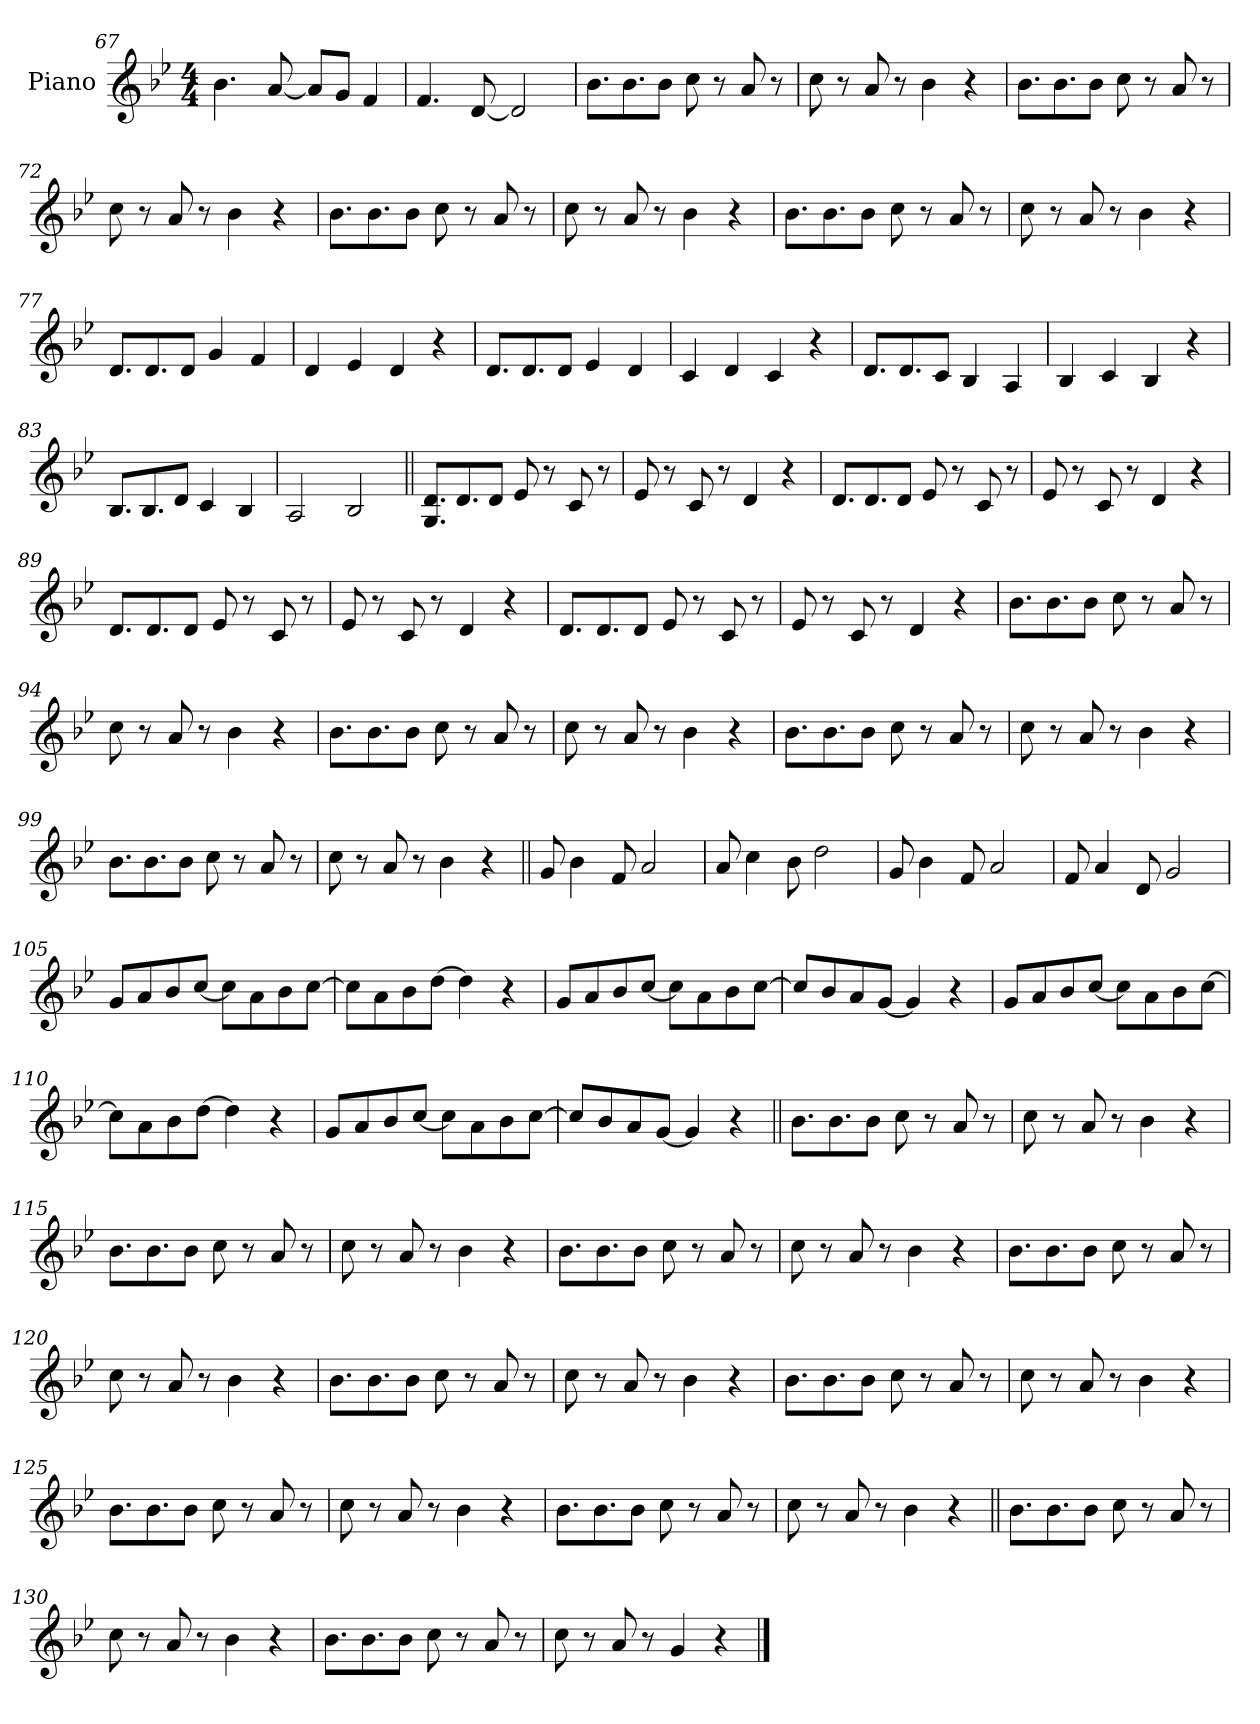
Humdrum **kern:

**kern
*part1
*staff1
*I"Piano
*I'Pno.
*clefG2
*k[b-e-]
*M4/4
=67
4.b-!
[8a!
8a!L]
8g!J
4f!
=68
4.f!
[8d!
2d!]
=69
8.b-L
8.b-
8b-J
8cc
8r
8a
8r
=70
8cc
8r
8a
8r
4b-
4r
=71
8.b-L
8.b-
8b-J
8cc
8r
8a
8r
=72
8cc
8r
8a
8r
4b-
4r
=73
8.b-L
8.b-
8b-J
8cc
8r
8a
8r
=74
8cc
8r
8a
8r
4b-
4r
=75
8.b-L
8.b-
8b-J
8cc
8r
8a
8r
=76
8cc
8r
8a
8r
4b-
4r
=77
8.dL
8.d
8dJ
4g
4f
=78
4d
4e-
4d
4r
=79
8.dL
8.d
8dJ
4e-
4d
=80
4c
4d
4c
4r
=81
8.dL
8.d
8cJ
4B-
4A
=82
4B-
4c
4B-
4r
=83
8.B-L
8.B-
8dJ
4c
4B-
=84
2A
2B-
=85||
8.G 8.d!L
8.d!
8d!J
8e-!
8r
8c!
8r
=86
8e-!
8r
8c!
8r
4d!
4r
=87
8.d!L
8.d!
8d!J
8e-!
8r
8c!
8r
=88
8e-!
8r
8c!
8r
4d!
4r
=89
8.d!L
8.d!
8d!J
8e-!
8r
8c!
8r
=90
8e-!
8r
8c!
8r
4d!
4r
=91
8.d!L
8.d!
8d!J
8e-!
8r
8c!
8r
=92
8e-!
8r
8c!
8r
4d!
4r
=93
8.b-L
8.b-
8b-J
8cc
8r
8a
8r
=94
8cc
8r
8a
8r
4b-
4r
=95
8.b-L
8.b-
8b-J
8cc
8r
8a
8r
=96
8cc
8r
8a
8r
4b-
4r
=97
8.b-L
8.b-
8b-J
8cc
8r
8a
8r
=98
8cc
8r
8a
8r
4b-
4r
=99
8.b-L
8.b-
8b-J
8cc
8r
8a
8r
=100
8cc
8r
8a
8r
4b-
4r
=101||
8g!
4b-!
8f!
2a!
=102
8a!
4cc!
8b-!
2dd!
=103
8g!
4b-!
8f!
2a!
=104
8f!
4a!
8d!
2g!
=105
8g!L
8a!
8b-!
[8cc!J
8cc!L]
8a!
8b-!
[8cc!J
=106
8cc!L]
8a!
8b-!
[8dd!J
4dd!]
4r
=107
8g!L
8a!
8b-!
[8cc!J
8cc!L]
8a!
8b-!
[8cc!J
=108
8cc!L]
8b-!
8a!
[8g!J
4g!]
4r
=109
8g!L
8a!
8b-!
[8cc!J
8cc!L]
8a!
8b-!
[8cc!J
=110
8cc!L]
8a!
8b-!
[8dd!J
4dd!]
4r
=111
8g!L
8a!
8b-!
[8cc!J
8cc!L]
8a!
8b-!
[8cc!J
=112
8cc!L]
8b-!
8a!
[8g!J
4g!]
4r
=113||
8.b-L
8.b-
8b-J
8cc
8r
8a
8r
=114
8cc
8r
8a
8r
4b-
4r
=115
8.b-L
8.b-
8b-J
8cc
8r
8a
8r
=116
8cc
8r
8a
8r
4b-
4r
=117
8.b-L
8.b-
8b-J
8cc
8r
8a
8r
=118
8cc
8r
8a
8r
4b-
4r
=119
8.b-L
8.b-
8b-J
8cc
8r
8a
8r
=120
8cc
8r
8a
8r
4b-
4r
=121
8.b-L
8.b-
8b-J
8cc
8r
8a
8r
=122
8cc
8r
8a
8r
4b-
4r
=123
8.b-L
8.b-
8b-J
8cc
8r
8a
8r
=124
8cc
8r
8a
8r
4b-
4r
=125
8.b-L
8.b-
8b-J
8cc
8r
8a
8r
=126
8cc
8r
8a
8r
4b-
4r
=127
8.b-L
8.b-
8b-J
8cc
8r
8a
8r
=128
8cc
8r
8a
8r
4b-
4r
=129||
8.b-L
8.b-
8b-J
8cc
8r
8a
8r
=130
8cc
8r
8a
8r
4b-
4r
=131
8.b-L
8.b-
8b-J
8cc
8r
8a
8r
=132
8cc
8r
8a
8r
4g
4r
==
*-
